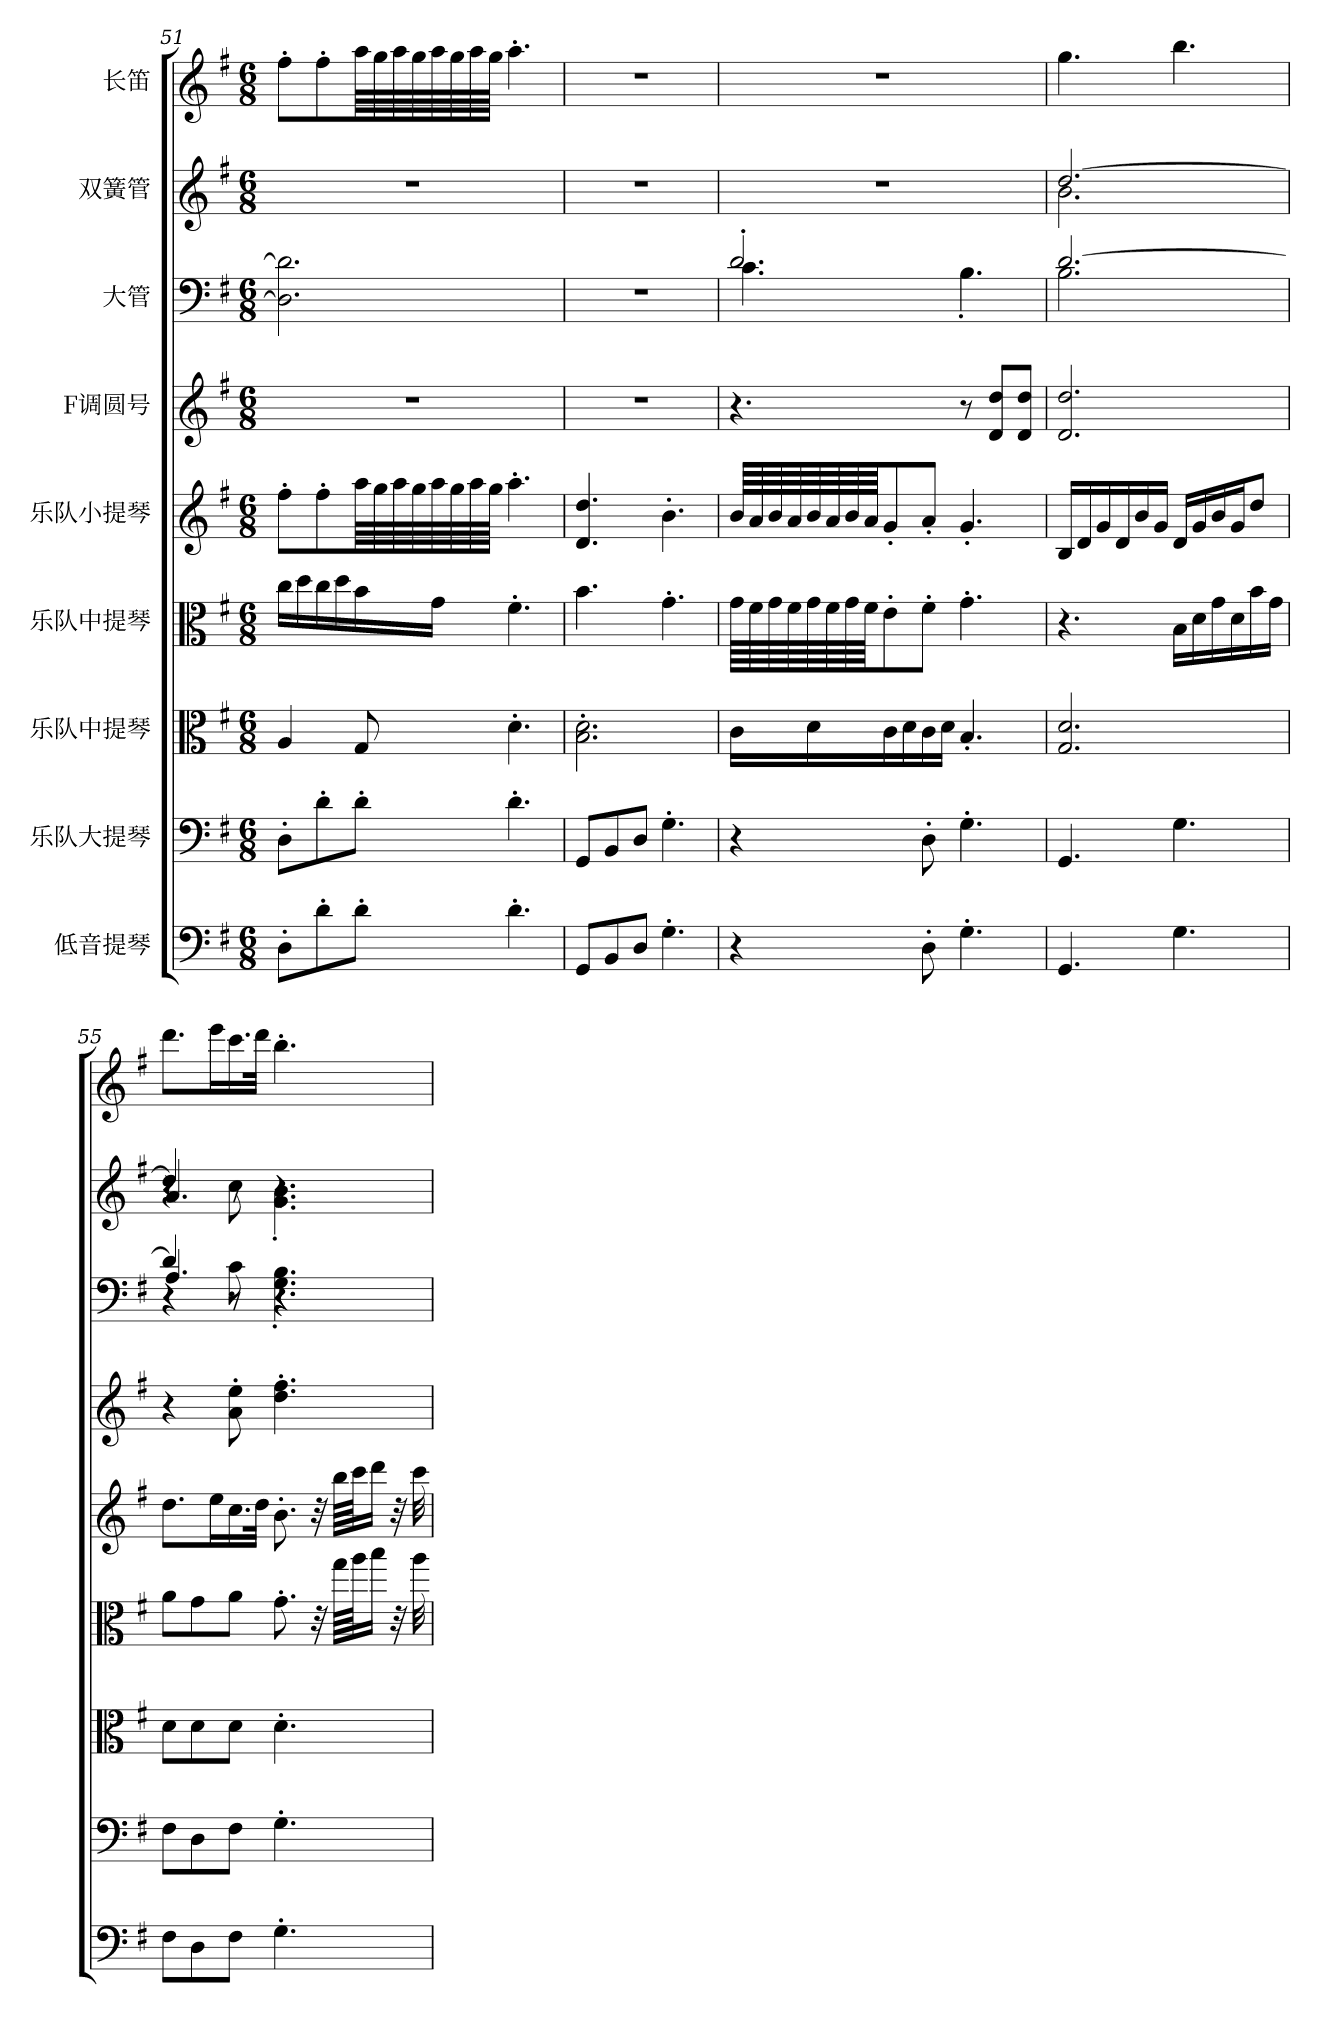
**kern	**kern	**kern	**kern	**kern	**kern	**kern	**kern	**kern
*part9	*part8	*part7	*part6	*part5	*part4	*part3	*part2	*part1
*staff9	*staff8	*staff7	*staff6	*staff5	*staff4	*staff3	*staff2	*staff1
*I"低音提琴	*I"乐队大提琴	*I"乐队中提琴	*I"乐队中提琴	*I"乐队小提琴	*I"F调圆号	*I"大管	*I"双簧管	*I"长笛
!!LO:PB:g=z
*clefF4	*clefF4	*clefC3	*clefC3	*clefG2	*clefG2	*clefF4	*clefG2	*clefG2
*ITrd7c12	*	*	*	*	*ITrd4c7	*	*	*
*k[f#]	*k[f#]	*k[f#]	*k[f#]	*k[f#]	*k[]	*k[f#]	*k[f#]	*k[f#]
*M6/8	*M6/8	*M6/8	*M6/8	*M6/8	*M6/8	*M6/8	*M6/8	*M6/8
=51	=51	=51	=51	=51	=51	=51	=51	=51
8DD'\L	8D'\L	4A/	16cc\LL	8ff#'\L	2.r	2.D\] 2.d\]	2.r	8ff#'\L
.	.	.	16dd\	.	.	.	.	.
8D'\	8d'\	.	16cc\	8ff#'\	.	.	.	8ff#'\
.	.	.	16dd\	.	.	.	.	.
8D'\J	8d'\J	8G/	16b\	64aa\LLL	.	.	.	64aa\LLL
.	.	.	.	64gg\	.	.	.	64gg\
.	.	.	.	64aa\	.	.	.	64aa\
.	.	.	.	64gg\	.	.	.	64gg\
.	.	.	16g\JJ	64aa\	.	.	.	64aa\
.	.	.	.	64gg\	.	.	.	64gg\
.	.	.	.	64aa\	.	.	.	64aa\
.	.	.	.	64gg\JJJJ	.	.	.	64gg\JJJJ
4.D'\	4.d'\	4.d'\	4.f#'\	4.aa'\	.	.	.	4.aa'\
=52	=52	=52	=52	=52	=52	=52	=52	=52
8GGG/L	8GG/L	2.B\' 2.d\'	4.b\	4.d/ 4.dd/	2.r	2.r	2.r	2.r
8BBB/	8BB/	.	.	.	.	.	.	.
8DD/J	8D/J	.	.	.	.	.	.	.
4.GG'\	4.G'\	.	4.g'\	4.b'\	.	.	.	.
=53	=53	=53	=53	=53	=53	=53	=53	=53
*	*	*	*	*	*	*^	*	*
4r	4r	16c\LL	64g\LLLL	64b/LLLL	4.r	2.d'/	4.c\	2.r	2.r
.	.	.	64f#\	64a/	.	.	.	.	.
.	.	.	64g\	64b/	.	.	.	.	.
.	.	.	64f#\	64a/	.	.	.	.	.
.	.	16d\	64g\	64b/	.	.	.	.	.
.	.	.	64f#\	64a/	.	.	.	.	.
.	.	.	64g\	64b/	.	.	.	.	.
.	.	.	64f#\JJJ	64a/JJJ	.	.	.	.	.
.	.	16c\	8e'\	8g'/	.	.	.	.	.
.	.	16d\	.	.	.	.	.	.	.
8DD'\	8D'\	16c\	8f#'\J	8a'/J	.	.	.	.	.
.	.	16d\JJ	.	.	.	.	.	.	.
4.GG'\	4.G'\	4.B'/	4.g'\	4.g'/	8r	.	4.B'\	.	.
.	.	.	.	.	8G/ 8g/L	.	.	.	.
.	.	.	.	.	8G/ 8g/J	.	.	.	.
!!LO:PB:g=z
=54	=54	=54	=54	=54	=54	=54	=54	=54	=54
*	*	*	*	*	*	*	*	*^	*
4.GGG/	4.GG/	2.G/ 2.d/	4.r	16B/LL	2.G/ 2.g/	[2.d/	2.B\	[2.dd/	2.b\	4.gg\
.	.	.	.	16d/	.	.	.	.	.	.
.	.	.	.	16g/	.	.	.	.	.	.
.	.	.	.	16d/	.	.	.	.	.	.
.	.	.	.	16b/	.	.	.	.	.	.
.	.	.	.	16g/JJ	.	.	.	.	.	.
4.GG\	4.G\	.	16B\LL	16d/LL	.	.	.	.	.	4.bb\
.	.	.	16d\	16g/	.	.	.	.	.	.
.	.	.	16g\	16b/	.	.	.	.	.	.
.	.	.	16d\	16g/J	.	.	.	.	.	.
.	.	.	16b\	8dd/J	.	.	.	.	.	.
.	.	.	16g\JJ	.	.	.	.	.	.	.
=55	=55	=55	=55	=55	=55	=55	=55	=55	=55	=55
*	*	*	*	*	*	*	*^	*	*^	*
8FF#\L	8F#\L	8d\L	8a\L	8.dd\L	4r	4d/]	4r	4.A/	4dd/]	4r	4.a/	8.ddd\L
8DD\	8D\	8d\	8g\	.	.	.	.	.	.	.	.	.
.	.	.	.	16ee\L	.	.	.	.	.	.	.	16eee\L
8FF#\J	8F#\J	8d\J	8a\J	16.cc\	8d\' 8a\'	8r	8c\	.	8r	8cc\	.	16.ccc\
.	.	.	.	32dd\JJk	.	.	.	.	.	.	.	32ddd\JJk
4.GG'\	4.G'\	4.d'\	8.g'\	8.b'\	4.g\' 4.b\'	4.r	4.G\' 4.B\'	4.r	4.r	4.g\' 4.b\'	4.r	4.bb'\
.	.	.	32r	32r	.	.	.	.	.	.	.	.
.	.	.	64gg\LLLL	64bb\LLLL	.	.	.	.	.	.	.	.
.	.	.	64aa\JJ	64ccc\JJ	.	.	.	.	.	.	.	.
.	.	.	16bb\JJ	16ddd\JJ	.	.	.	.	.	.	.	.
.	.	.	32r	32r	.	.	.	.	.	.	.	.
.	.	.	32aa\	32ccc\	.	.	.	.	.	.	.	.
*	*	*	*	*	*	*v	*v	*v	*	*	*	*
*	*	*	*	*	*	*	*v	*v	*v	*
=	=	=	=	=	=	=	=	=
*-	*-	*-	*-	*-	*-	*-	*-	*-
